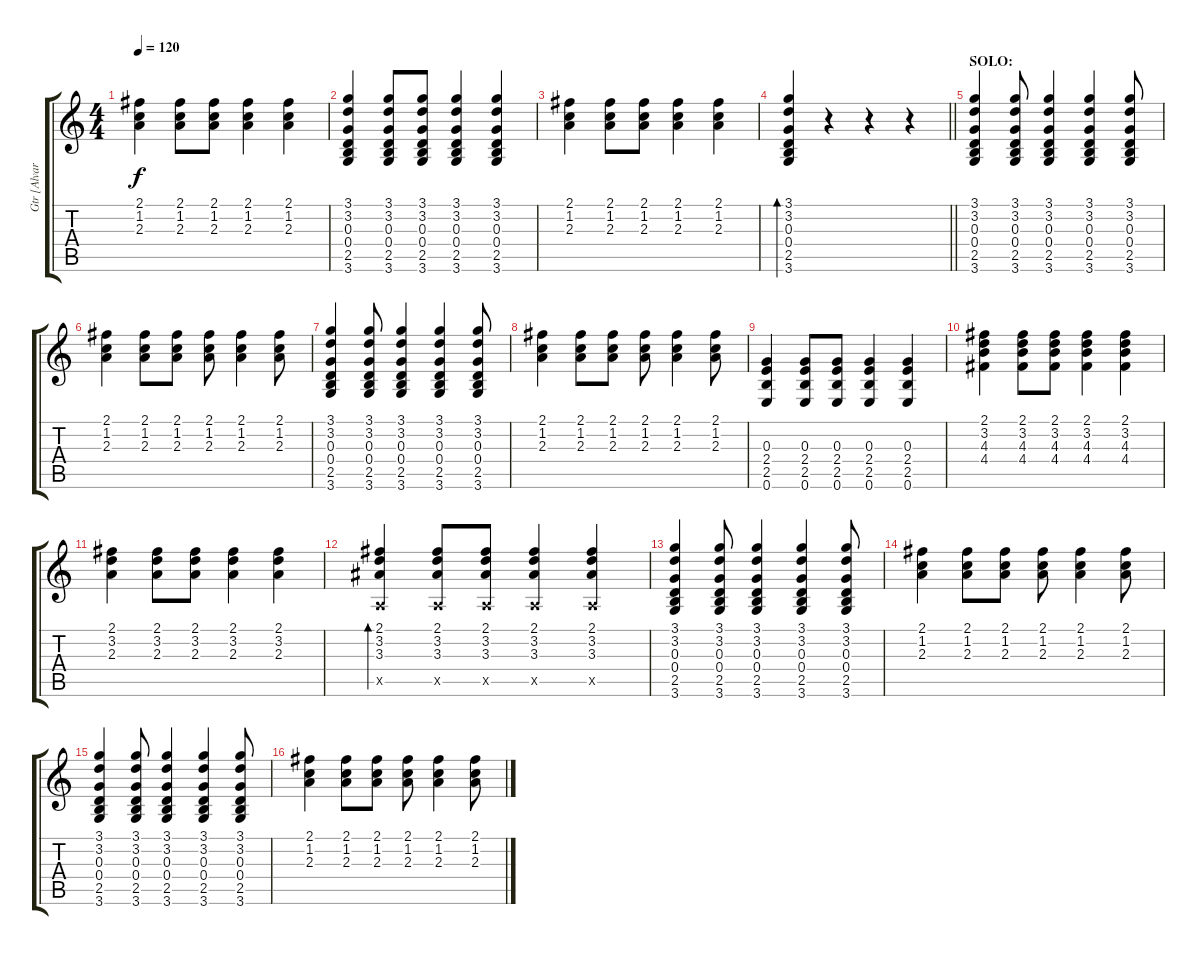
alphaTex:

\track ("Gtr [Alvaro López]" "Gtr [Alvar") {instrument acousticguitarsteel}
\staff {score tabs}
\tuning (E4 B3 G3 D3 A2 E2) {hide}
\ts (4 4)
\tempo 120
\clef g2
\ks c
(2.1 1.2 2.3).4{dy f} (2.1 1.2 2.3).8 (2.1 1.2 2.3).8 (2.1 1.2 2.3).4 (2.1 1.2 2.3).4 |
(3.1 3.2 0.3 0.4 2.5 3.6).4 (3.1 3.2 0.3 0.4 2.5 3.6).8 (3.1 3.2 0.3 0.4 2.5 3.6).8 (3.1 3.2 0.3 0.4 2.5 3.6).4 (3.1 3.2 0.3 0.4 2.5 3.6).4 |
(2.1 1.2 2.3).4 (2.1 1.2 2.3).8 (2.1 1.2 2.3).8 (2.1 1.2 2.3).4 (2.1 1.2 2.3).4 |
\barLineRight lightlight
(3.1 3.2 0.3 0.4 2.5 3.6).4{bd 60} r.4 r.4 r.4 |
\section ("" "SOLO:")
(3.1 3.2 0.3 0.4 2.5 3.6).4 (3.1 3.2 0.3 0.4 2.5 3.6).8 (3.1 3.2 0.3 0.4 2.5 3.6).4 (3.1 3.2 0.3 0.4 2.5 3.6).4 (3.1 3.2 0.3 0.4 2.5 3.6).8 |
(2.1 1.2 2.3).4 (2.1 1.2 2.3).8 (2.1 1.2 2.3).8 (2.1 1.2 2.3).8 (2.1 1.2 2.3).4 (2.1 1.2 2.3).8 |
(3.1 3.2 0.3 0.4 2.5 3.6).4 (3.1 3.2 0.3 0.4 2.5 3.6).8 (3.1 3.2 0.3 0.4 2.5 3.6).4 (3.1 3.2 0.3 0.4 2.5 3.6).4 (3.1 3.2 0.3 0.4 2.5 3.6).8 |
(2.1 1.2 2.3).4 (2.1 1.2 2.3).8 (2.1 1.2 2.3).8 (2.1 1.2 2.3).8 (2.1 1.2 2.3).4 (2.1 1.2 2.3).8 |
(0.3 2.4 2.5 0.6).4 (0.3 2.4 2.5 0.6).8 (0.3 2.4 2.5 0.6).8 (0.3 2.4 2.5 0.6).4 (0.3 2.4 2.5 0.6).4 |
(2.1 3.2 4.3 4.4).4 (2.1 3.2 4.3 4.4).8 (2.1 3.2 4.3 4.4).8 (2.1 3.2 4.3 4.4).4 (2.1 3.2 4.3 4.4).4 |
(2.1 3.2 2.3).4 (2.1 3.2 2.3).8 (2.1 3.2 2.3).8 (2.1 3.2 2.3).4 (2.1 3.2 2.3).4 |
(2.1 3.2 3.3 0.5{x}).4{bd 60} (2.1 3.2 3.3 0.5{x}).8 (2.1 3.2 3.3 0.5{x}).8 (2.1 3.2 3.3 0.5{x}).4 (2.1 3.2 3.3 0.5{x}).4 |
(3.1 3.2 0.3 0.4 2.5 3.6).4 (3.1 3.2 0.3 0.4 2.5 3.6).8 (3.1 3.2 0.3 0.4 2.5 3.6).4 (3.1 3.2 0.3 0.4 2.5 3.6).4 (3.1 3.2 0.3 0.4 2.5 3.6).8 |
(2.1 1.2 2.3).4 (2.1 1.2 2.3).8 (2.1 1.2 2.3).8 (2.1 1.2 2.3).8 (2.1 1.2 2.3).4 (2.1 1.2 2.3).8 |
(3.1 3.2 0.3 0.4 2.5 3.6).4 (3.1 3.2 0.3 0.4 2.5 3.6).8 (3.1 3.2 0.3 0.4 2.5 3.6).4 (3.1 3.2 0.3 0.4 2.5 3.6).4 (3.1 3.2 0.3 0.4 2.5 3.6).8 |
(2.1 1.2 2.3).4 (2.1 1.2 2.3).8 (2.1 1.2 2.3).8 (2.1 1.2 2.3).8 (2.1 1.2 2.3).4 (2.1 1.2 2.3).8
